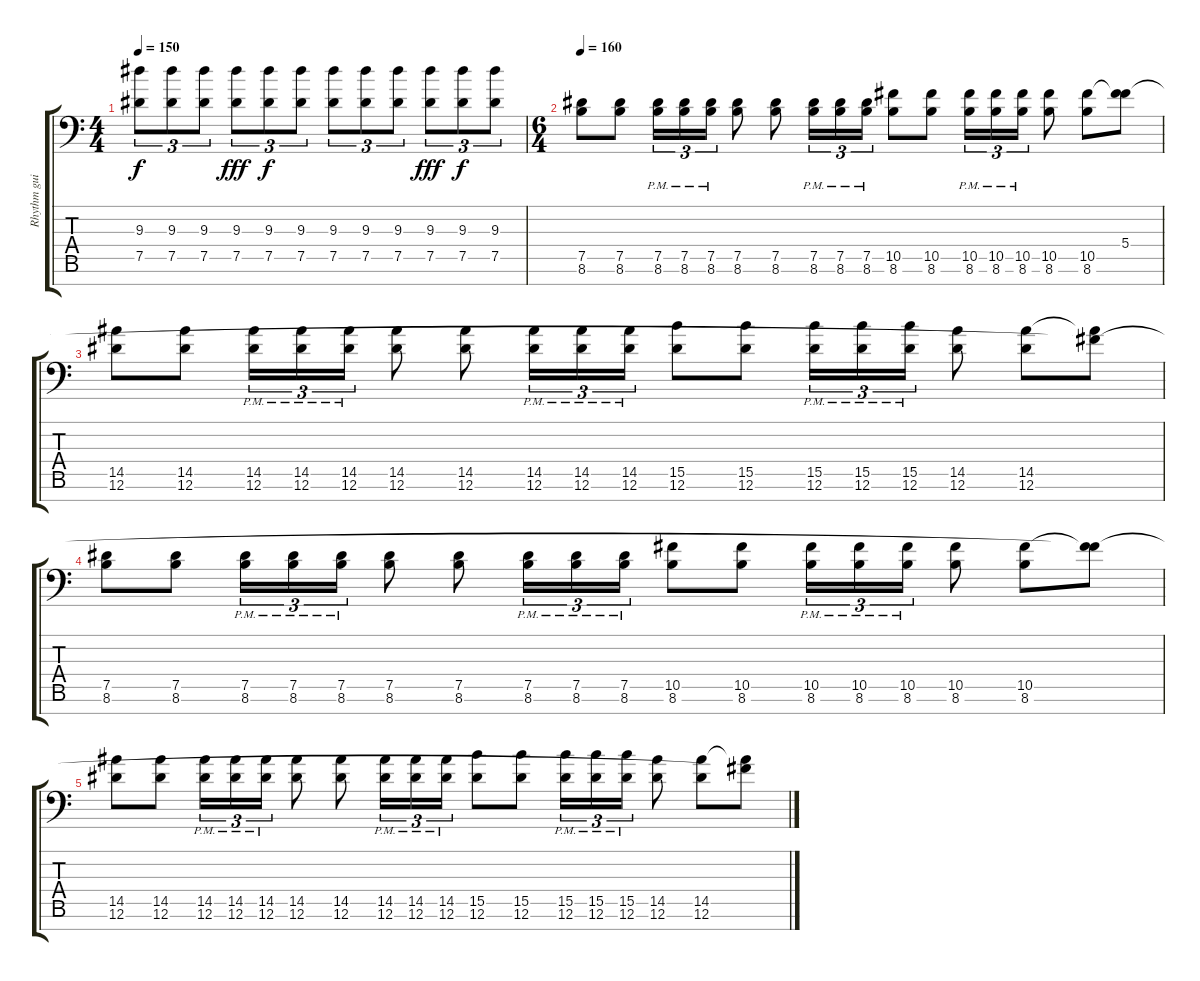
\track ("Rhythm guitar" "Rhythm gui") {instrument distortionguitar}
\staff {score tabs}
\tuning (Eb4 Bb3 Gb3 Db3 Ab2 Eb2 Ab1) {hide}
\ts (4 4)
\tempo 150
\clef f4
\ks c
(9.3 7.5).8{tu (3 2) dy f} (9.3 7.5).8{tu (3 2)} (9.3 7.5).8{tu (3 2)} (9.3 7.5).8{tu (3 2) dy fff} (9.3 7.5).8{tu (3 2) dy f} (9.3 7.5).8{tu (3 2)} (9.3 7.5).8{tu (3 2)} (9.3 7.5).8{tu (3 2)} (9.3 7.5).8{tu (3 2)} (9.3 7.5).8{tu (3 2) dy fff} (9.3 7.5).8{tu (3 2) dy f} (9.3 7.5).8{tu (3 2)} |
\ts (6 4)
\tempo 160
(7.5 8.6).8 (7.5 8.6).8 (7.5{pm} 8.6{pm}).16{tu (3 2)} (7.5{pm} 8.6{pm}).16{tu (3 2)} (7.5{pm} 8.6{pm}).16{tu (3 2)} (7.5 8.6).8 (7.5 8.6).8 (7.5{pm} 8.6{pm}).16{tu (3 2)} (7.5{pm} 8.6{pm}).16{tu (3 2)} (7.5{pm} 8.6{pm}).16{tu (3 2)} (10.5 8.6).8 (10.5 8.6).8 (10.5{pm} 8.6{pm}).16{tu (3 2)} (10.5{pm} 8.6{pm}).16{tu (3 2)} (10.5{pm} 8.6{pm}).16{tu (3 2)} (10.5 8.6).8 (10.5 8.6).8 (5.4 10.5{t}).8 |
(14.5 12.6).8 (14.5 12.6).8 (14.5{pm} 12.6{pm}).16{tu (3 2)} (14.5{pm} 12.6{pm}).16{tu (3 2)} (14.5{pm} 12.6{pm}).16{tu (3 2)} (14.5 12.6).8 (14.5 12.6).8 (14.5{pm} 12.6{pm}).16{tu (3 2)} (14.5{pm} 12.6{pm}).16{tu (3 2)} (14.5{pm} 12.6{pm}).16{tu (3 2)} (15.5 12.6).8 (15.5 12.6).8 (15.5{pm} 12.6{pm}).16{tu (3 2)} (15.5{pm} 12.6{pm}).16{tu (3 2)} (15.5{pm} 12.6{pm}).16{tu (3 2)} (14.5 12.6).8 (14.5 12.6).8 (5.4{t} 14.5{t}).8 |
(7.5 8.6).8 (7.5 8.6).8 (7.5{pm} 8.6{pm}).16{tu (3 2)} (7.5{pm} 8.6{pm}).16{tu (3 2)} (7.5{pm} 8.6{pm}).16{tu (3 2)} (7.5 8.6).8 (7.5 8.6).8 (7.5{pm} 8.6{pm}).16{tu (3 2)} (7.5{pm} 8.6{pm}).16{tu (3 2)} (7.5{pm} 8.6{pm}).16{tu (3 2)} (10.5 8.6).8 (10.5 8.6).8 (10.5{pm} 8.6{pm}).16{tu (3 2)} (10.5{pm} 8.6{pm}).16{tu (3 2)} (10.5{pm} 8.6{pm}).16{tu (3 2)} (10.5 8.6).8 (10.5 8.6).8 (5.4{t} 10.5{t}).8 |
(14.5 12.6).8 (14.5 12.6).8 (14.5{pm} 12.6{pm}).16{tu (3 2)} (14.5{pm} 12.6{pm}).16{tu (3 2)} (14.5{pm} 12.6{pm}).16{tu (3 2)} (14.5 12.6).8 (14.5 12.6).8 (14.5{pm} 12.6{pm}).16{tu (3 2)} (14.5{pm} 12.6{pm}).16{tu (3 2)} (14.5{pm} 12.6{pm}).16{tu (3 2)} (15.5 12.6).8 (15.5 12.6).8 (15.5{pm} 12.6{pm}).16{tu (3 2)} (15.5{pm} 12.6{pm}).16{tu (3 2)} (15.5{pm} 12.6{pm}).16{tu (3 2)} (14.5 12.6).8 (14.5 12.6).8 (5.4{t} 14.5{t}).8
